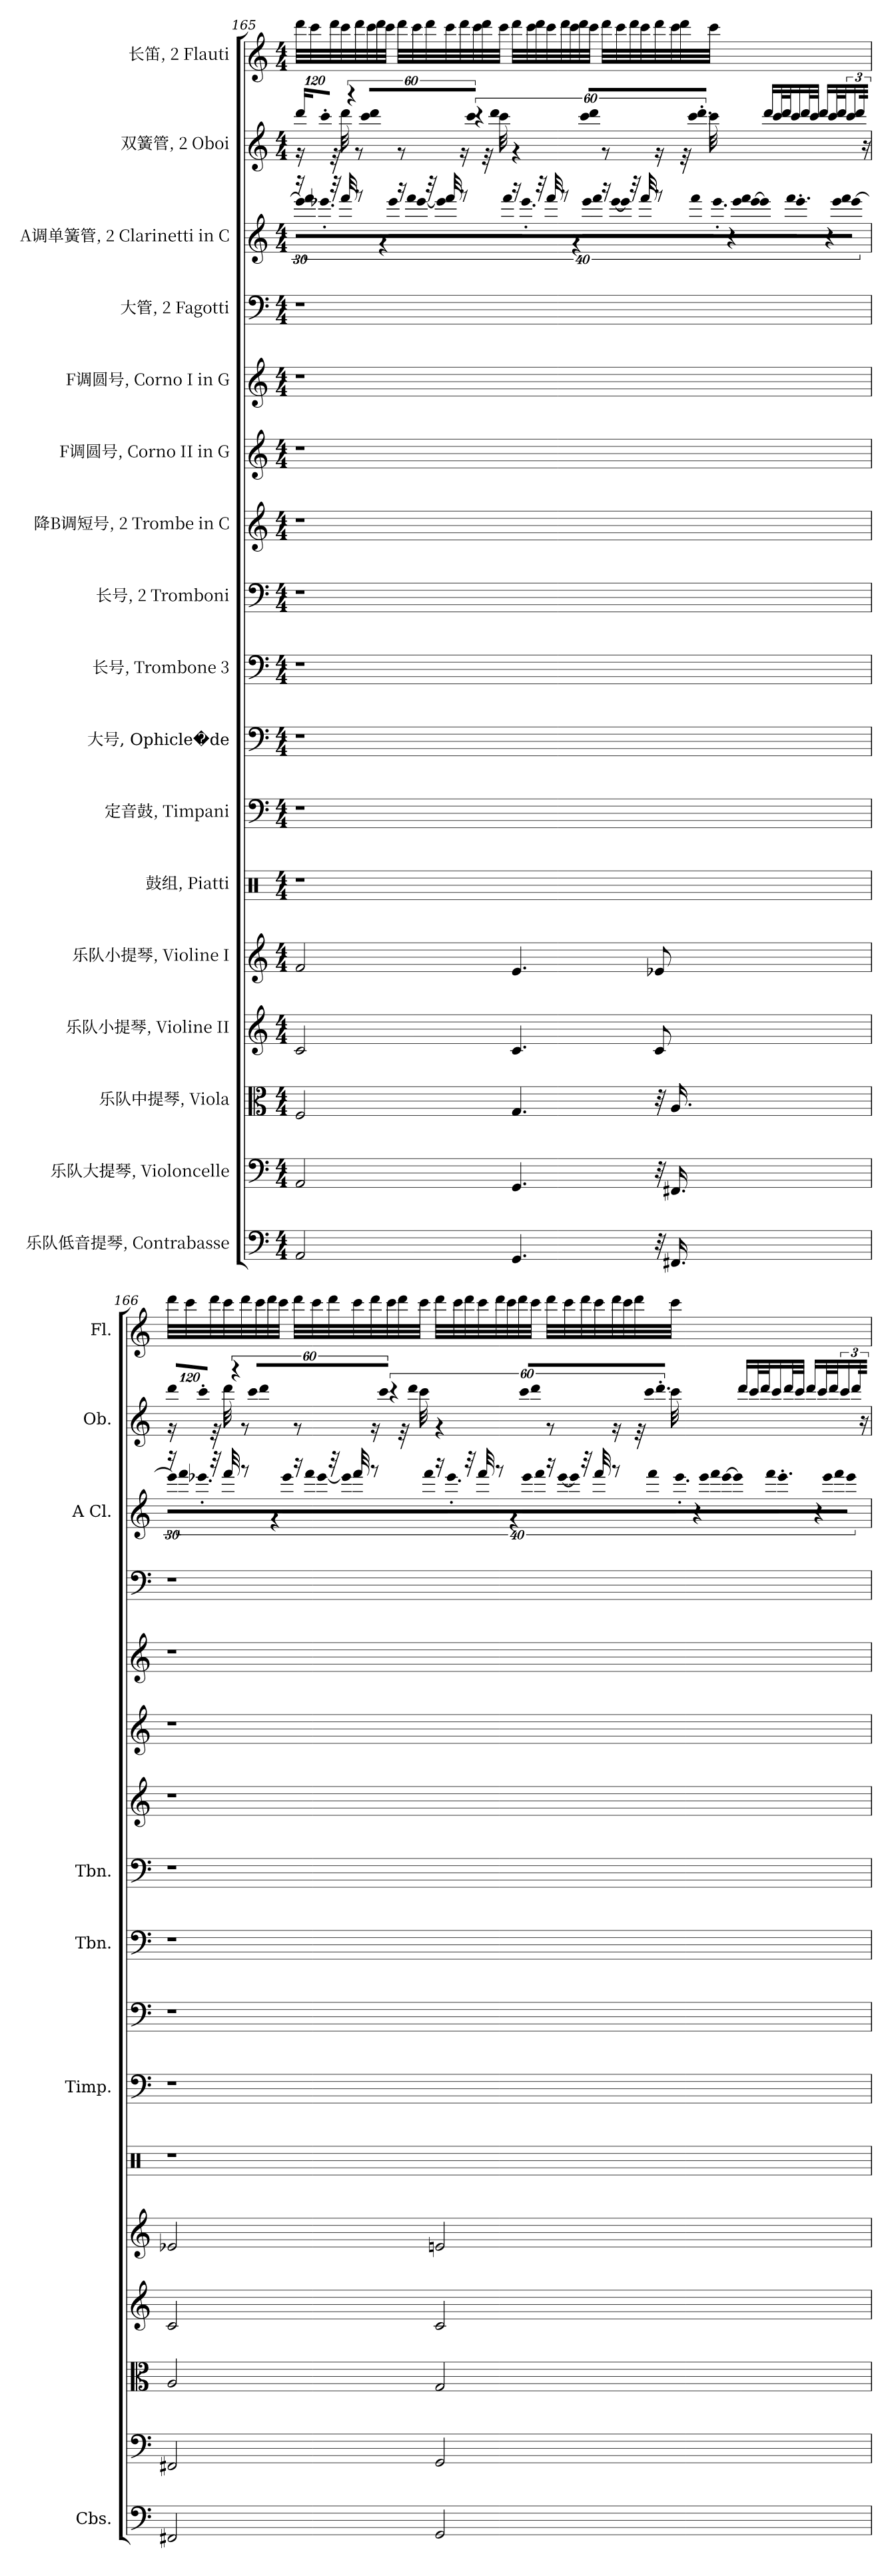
**kern	**kern	**kern	**kern	**kern	**kern	**kern	**kern	**kern	**kern	**kern	**kern	**kern	**kern	**kern	**kern	**kern
*part17	*part16	*part15	*part14	*part13	*part12	*part11	*part10	*part9	*part8	*part7	*part6	*part5	*part4	*part3	*part2	*part1
*staff17	*staff16	*staff15	*staff14	*staff13	*staff12	*staff11	*staff10	*staff9	*staff8	*staff7	*staff6	*staff5	*staff4	*staff3	*staff2	*staff1
*I"乐队低音提琴, Contrabasse	*I"乐队大提琴, Violoncelle	*I"乐队中提琴, Viola	*I"乐队小提琴, Violine II	*I"乐队小提琴, Violine I	*I"鼓组, Piatti	*I"定音鼓, Timpani	*I"大号, Ophicle�de	*I"长号, Trombone 3	*I"长号, 2 Tromboni	*I"降B调短号, 2 Trombe in C	*I"F调圆号, Corno II in G	*I"F调圆号, Corno I in G	*I"大管, 2 Fagotti	*I"A调单簧管, 2 Clarinetti in C	*I"双簧管, 2 Oboi	*I"长笛, 2 Flauti
*I'Cbs.	*	*	*	*	*	*I'Timp.	*	*I'Tbn.	*I'Tbn.	*	*	*	*	*I'A Cl.	*I'Ob.	*I'Fl.
!!LO:PB:g=z
*clefF4	*clefF4	*clefC3	*clefG2	*clefG2	*clefX	*clefF4	*clefF4	*clefF4	*clefF4	*clefG2	*clefG2	*clefG2	*clefF4	*clefG2	*clefG2	*clefG2
*ITrd7c12	*	*	*	*	*	*	*	*	*	*ITrd1c2	*ITrd4c7	*ITrd4c7	*	*ITrd2c3	*	*
*k[]	*k[]	*k[]	*k[]	*k[]	*k[]	*k[]	*k[]	*k[]	*k[]	*k[b-e-]	*k[b-]	*k[b-]	*k[]	*k[f#c#g#]	*k[]	*k[]
*M4/4	*M4/4	*M4/4	*M4/4	*M4/4	*M4/4	*M4/4	*M4/4	*M4/4	*M4/4	*M4/4	*M4/4	*M4/4	*M4/4	*M4/4	*M4/4	*M4/4
*MM165	*MM165	*MM165	*MM165	*MM165	*MM165	*MM165	*MM165	*MM165	*MM165	*MM165	*MM165	*MM165	*MM165	*MM165	*MM165	*MM165
=165	=165	=165	=165	=165	=165	=165	=165	=165	=165	=165	=165	=165	=165	=165	=165	=165
*	*	*	*	*	*	*	*	*	*	*	*	*	*	*^	*	*
!	!	!	!	!	!	!	!	!	!	!	!	!	!	!	!LO:N:vis=256%9	!LO:N:vis=16	!
*	*	*	*	*	*	*	*	*	*	*	*	*	*	*	*	*^	*
2AAA/	2AA/	2F/	2c/	2f/	1r	1r	1r	1r	1r	1r	1r	1r	1r	16r	960%17ccc\KLLL]	1920%107ddd/LL	16r	32ddd\LLL
!	!	!	!	!	!	!	!	!	!	!	!	!	!	!	!LO:N:vis=32	!	!	!
.	.	.	.	.	.	.	.	.	.	.	.	.	.	.	640%23ddd\	.	.	.
.	.	.	.	.	.	.	.	.	.	.	.	.	.	.	.	.	.	32ccc\
!	!	!	!	!	!	!	!	!	!	!	!	!	!	!	!LO:N:vis=32.	!	!	!
.	.	.	.	.	.	.	.	.	.	.	.	.	.	.	1920%103cccn'\JJJ	.	.	.
!	!	!	!	!	!	!	!	!	!	!	!	!	!	!	!	!LO:N:vis=16	!	!
.	.	.	.	.	.	.	.	.	.	.	.	.	.	.	.	1920%107ccc'/JJ	.	.
.	.	.	.	.	.	.	.	.	.	.	.	.	.	32r	.	.	32r	32ddd\
.	.	.	.	.	.	.	.	.	.	.	.	.	.	32ddd/	.	.	32ddd\	32ccc\
!	!	!	!	!	!	!	!	!	!	!	!	!	!	!	!LO:N:vis=32	!	!	!
.	.	.	.	.	.	.	.	.	.	.	.	.	.	.	640%23r	.	.	.
!	!	!	!	!	!	!	!	!	!	!	!	!	!	!	!	!LO:N:vis=32	!	!
.	.	.	.	.	.	.	.	.	.	.	.	.	.	.	.	1920%53r	.	.
.	.	.	.	.	.	.	.	.	.	.	.	.	.	8r	.	.	8r	32ddd\
!	!	!	!	!	!	!	!	!	!	!	!	!	!	!	!	!LO:N:vis=32	!	!
.	.	.	.	.	.	.	.	.	.	.	.	.	.	.	.	1920%53ccc/KLL	.	.
!	!	!	!	!	!	!	!	!	!	!	!	!	!	!	!LO:N:vis=32	!	!	!
.	.	.	.	.	.	.	.	.	.	.	.	.	.	.	640%23ccc\LLL	.	.	.
.	.	.	.	.	.	.	.	.	.	.	.	.	.	.	.	.	.	32ccc\
!	!	!	!	!	!	!	!	!	!	!	!	!	!	!	!	!LO:N:vis=16	!	!
.	.	.	.	.	.	.	.	.	.	.	.	.	.	.	.	1920%107ddd/	.	.
!	!	!	!	!	!	!	!	!	!	!	!	!	!	!	!LO:N:vis=32	!	!	!
.	.	.	.	.	.	.	.	.	.	.	.	.	.	.	640%23ddd\	.	.	.
.	.	.	.	.	.	.	.	.	.	.	.	.	.	.	.	.	.	32ddd\
!	!	!	!	!	!	!	!	!	!	!	!	!	!	!	!LO:N:vis=32	!	!	!
.	.	.	.	.	.	.	.	.	.	.	.	.	.	.	[640%23ccc\	.	.	.
.	.	.	.	.	.	.	.	.	.	.	.	.	.	.	.	.	.	32ccc\JJJ
!	!	!	!	!	!	!	!	!	!	!	!	!	!	!	!	!LO:N:vis=32	!	!
.	.	.	.	.	.	.	.	.	.	.	.	.	.	.	.	1920%53ccc/JJk	.	.
!	!	!	!	!	!	!	!	!	!	!	!	!	!	!	!	!LO:N:vis=32	!	!
.	.	.	.	.	.	.	.	.	.	.	.	.	.	16r	.	1920%53r	8r	32ddd\LLL
!	!	!	!	!	!	!	!	!	!	!	!	!	!	!	!LO:N:vis=256%9	!	!	!
.	.	.	.	.	.	.	.	.	.	.	.	.	.	.	960%17ccc\K]	.	.	.
!	!	!	!	!	!	!	!	!	!	!	!	!	!	!	!LO:N:vis=32	!	!	!
.	.	.	.	.	.	.	.	.	.	.	.	.	.	.	640%23ddd\	.	.	.
!	!	!	!	!	!	!	!	!	!	!	!	!	!	!	!	!LO:N:vis=32	!	!
.	.	.	.	.	.	.	.	.	.	.	.	.	.	.	.	1920%53ddd/	.	.
.	.	.	.	.	.	.	.	.	.	.	.	.	.	.	.	.	.	32ccc\
!	!	!	!	!	!	!	!	!	!	!	!	!	!	!	!LO:N:vis=32.	!	!	!
.	.	.	.	.	.	.	.	.	.	.	.	.	.	.	1920%103ccc'\JJJ	.	.	.
.	.	.	.	.	.	.	.	.	.	.	.	.	.	.	.	1920ryy	.	.
!	!	!	!	!	!	!	!	!	!	!	!	!	!	!	!	!LO:N:vis=32	!	!
.	.	.	.	.	.	.	.	.	.	.	.	.	.	.	.	1920%53ccc/KLL	.	.
.	.	.	.	.	.	.	.	.	.	.	.	.	.	32r	.	.	.	32ddd\
!	!	!	!	!	!	!	!	!	!	!	!	!	!	!	!	!LO:N:vis=16	!	!
.	.	.	.	.	.	.	.	.	.	.	.	.	.	.	.	1920%107ddd/	.	.
.	.	.	.	.	.	.	.	.	.	.	.	.	.	32ddd/	.	.	.	32ccc\
!	!	!	!	!	!	!	!	!	!	!	!	!	!	!	!LO:N:vis=32	!	!	!
.	.	.	.	.	.	.	.	.	.	.	.	.	.	.	640%23r	.	.	.
.	.	.	.	.	.	.	.	.	.	.	.	.	.	8r	.	.	16r	32ddd\
!	!	!	!	!	!	!	!	!	!	!	!	!	!	!	!	!LO:N:vis=32	!	!
.	.	.	.	.	.	.	.	.	.	.	.	.	.	.	.	1920%53ccc/K	.	.
!	!	!	!	!	!	!	!	!	!	!	!	!	!	!	!LO:N:vis=32	!	!	!
.	.	.	.	.	.	.	.	.	.	.	.	.	.	.	640%23ccc\LLL	.	.	.
.	.	.	.	.	.	.	.	.	.	.	.	.	.	.	.	.	.	32ccc\
.	.	.	.	.	.	.	.	.	.	.	.	.	.	.	.	18.ddd'/JJ	.	.
!	!	!	!	!	!	!	!	!	!	!	!	!	!	!	!LO:N:vis=32	!	!	!
.	.	.	.	.	.	.	.	.	.	.	.	.	.	.	640%23ddd\	.	.	.
.	.	.	.	.	.	.	.	.	.	.	.	.	.	.	.	.	32r	32ddd\
!	!	!	!	!	!	!	!	!	!	!	!	!	!	!	!LO:N:vis=32	!	!	!
.	.	.	.	.	.	.	.	.	.	.	.	.	.	.	[640%23ccc\	.	.	.
.	.	.	.	.	.	.	.	.	.	.	.	.	.	.	.	.	32ccc\	32ccc\JJJ
4.GGG/	4.GG/	4.G/	4.c/	4.e/	.	.	.	.	.	.	.	.	.	16r	.	16ddd/LL	4r	32ddd\LLL
!	!	!	!	!	!	!	!	!	!	!	!	!	!	!	!LO:N:vis=256%9	!	!	!
.	.	.	.	.	.	.	.	.	.	.	.	.	.	.	960%17ccc\K]	.	.	.
!	!	!	!	!	!	!	!	!	!	!	!	!	!	!	!LO:N:vis=32	!	!	!
.	.	.	.	.	.	.	.	.	.	.	.	.	.	.	640%23ddd\	.	.	.
.	.	.	.	.	.	.	.	.	.	.	.	.	.	.	.	.	.	32ccc\
!	!	!	!	!	!	!	!	!	!	!	!	!	!	!	!LO:N:vis=32.	!	!	!
.	.	.	.	.	.	.	.	.	.	.	.	.	.	.	1920%103ccc'\JJJ	.	.	.
.	.	.	.	.	.	.	.	.	.	.	.	.	.	32r	.	32ccc/L	.	32ddd\
.	.	.	.	.	.	.	.	.	.	.	.	.	.	32ddd/	.	32ddd/J	.	32ccc\
!	!	!	!	!	!	!	!	!	!	!	!	!	!	!	!LO:N:vis=32	!	!	!
.	.	.	.	.	.	.	.	.	.	.	.	.	.	.	640%23r	.	.	.
.	.	.	.	.	.	.	.	.	.	.	.	.	.	8r	.	16ccc/	.	32ddd\
!	!	!	!	!	!	!	!	!	!	!	!	!	!	!	!LO:N:vis=32	!	!	!
.	.	.	.	.	.	.	.	.	.	.	.	.	.	.	640%23ccc\LLL	.	.	.
.	.	.	.	.	.	.	.	.	.	.	.	.	.	.	.	.	.	32ccc\
!	!	!	!	!	!	!	!	!	!	!	!	!	!	!	!LO:N:vis=32	!	!	!
.	.	.	.	.	.	.	.	.	.	.	.	.	.	.	640%23ddd\	.	.	.
.	.	.	.	.	.	.	.	.	.	.	.	.	.	.	.	32ddd/L	.	32ddd\
!	!	!	!	!	!	!	!	!	!	!	!	!	!	!	!LO:N:vis=32	!	!	!
.	.	.	.	.	.	.	.	.	.	.	.	.	.	.	[640%23ccc\	.	.	.
.	.	.	.	.	.	.	.	.	.	.	.	.	.	.	.	32ccc/JJJ	.	32ccc\JJJ
.	.	.	.	.	.	.	.	.	.	.	.	.	.	16r	.	16ddd/LL	8r	32ddd\LLL
!	!	!	!	!	!	!	!	!	!	!	!	!	!	!	!LO:N:vis=256%9	!	!	!
.	.	.	.	.	.	.	.	.	.	.	.	.	.	.	960%17ccc\K]	.	.	.
!	!	!	!	!	!	!	!	!	!	!	!	!	!	!	!LO:N:vis=32	!	!	!
.	.	.	.	.	.	.	.	.	.	.	.	.	.	.	640%23ddd\	.	.	.
.	.	.	.	.	.	.	.	.	.	.	.	.	.	.	.	.	.	32ccc\
!	!	!	!	!	!	!	!	!	!	!	!	!	!	!	!LO:N:vis=32.	!	!	!
.	.	.	.	.	.	.	.	.	.	.	.	.	.	.	1920%103ccc'\JJJ	.	.	.
.	.	.	.	.	.	.	.	.	.	.	.	.	.	32r	.	32ccc/L	.	32ddd\
.	.	.	.	.	.	.	.	.	.	.	.	.	.	32ddd/	.	32ddd/J	.	32ccc\
!	!	!	!	!	!	!	!	!	!	!	!	!	!	!	!LO:N:vis=32	!	!	!
.	.	.	.	.	.	.	.	.	.	.	.	.	.	.	640%23r	.	.	.
32r	32r	32r	8c/	8e-X/	.	.	.	.	.	.	.	.	.	8r	.	24ccc/	16r	32ddd\
!	!	!	!	!	!	!	!	!	!	!	!	!	!	!	!LO:N:vis=32	!	!	!
.	.	.	.	.	.	.	.	.	.	.	.	.	.	.	640%23ccc\LLL	.	.	.
16.FFF#X/	16.FF#X/	16.A/	.	.	.	.	.	.	.	.	.	.	.	.	.	.	.	32ccc\
.	.	.	.	.	.	.	.	.	.	.	.	.	.	.	.	24ddd/JJ	.	.
!	!	!	!	!	!	!	!	!	!	!	!	!	!	!	!LO:N:vis=32	!	!	!
.	.	.	.	.	.	.	.	.	.	.	.	.	.	.	640%23ddd\	.	.	.
.	.	.	.	.	.	.	.	.	.	.	.	.	.	.	.	.	32r	32ddd\
.	.	.	.	.	.	.	.	.	.	.	.	.	.	.	.	24r	.	.
!	!	!	!	!	!	!	!	!	!	!	!	!	!	!	!LO:N:vis=32	!	!	!
.	.	.	.	.	.	.	.	.	.	.	.	.	.	.	[640%23ccc\JJJ	.	.	.
.	.	.	.	.	.	.	.	.	.	.	.	.	.	.	.	.	32ccc\	32ccc\JJJ
240ryy	240ryy	240ryy	240ryy	240ryy	240ryy	240ryy	240ryy	240ryy	240ryy	240ryy	240ryy	240ryy	240ryy	240ryy	.	240ryy	240ryy	240ryy
!!LO:PB:g=z
=166	=166	=166	=166	=166	=166	=166	=166	=166	=166	=166	=166	=166	=166	=166	=166	=166	=166	=166
!	!	!	!	!	!	!	!	!	!	!	!	!	!	!	!LO:N:vis=256%9	!LO:N:vis=16	!	!
2FFF#X/	2FF#X/	2A/	2c/	2e-X/	1r	1r	1r	1r	1r	1r	1r	1r	1r	16r	960%17ccc\KLLL]	1920%107ddd/LL	16r	32ddd\LLL
!	!	!	!	!	!	!	!	!	!	!	!	!	!	!	!LO:N:vis=32	!	!	!
.	.	.	.	.	.	.	.	.	.	.	.	.	.	.	640%23ddd\	.	.	.
.	.	.	.	.	.	.	.	.	.	.	.	.	.	.	.	.	.	32ccc\
!	!	!	!	!	!	!	!	!	!	!	!	!	!	!	!LO:N:vis=32.	!	!	!
.	.	.	.	.	.	.	.	.	.	.	.	.	.	.	1920%103cccn'\JJJ	.	.	.
!	!	!	!	!	!	!	!	!	!	!	!	!	!	!	!	!LO:N:vis=16	!	!
.	.	.	.	.	.	.	.	.	.	.	.	.	.	.	.	1920%107ccc'/JJ	.	.
.	.	.	.	.	.	.	.	.	.	.	.	.	.	32r	.	.	32r	32ddd\
.	.	.	.	.	.	.	.	.	.	.	.	.	.	32ddd/	.	.	32ddd\	32ccc\
!	!	!	!	!	!	!	!	!	!	!	!	!	!	!	!LO:N:vis=32	!	!	!
.	.	.	.	.	.	.	.	.	.	.	.	.	.	.	640%23r	.	.	.
!	!	!	!	!	!	!	!	!	!	!	!	!	!	!	!	!LO:N:vis=32	!	!
.	.	.	.	.	.	.	.	.	.	.	.	.	.	.	.	1920%53r	.	.
.	.	.	.	.	.	.	.	.	.	.	.	.	.	8r	.	.	8r	32ddd\
!	!	!	!	!	!	!	!	!	!	!	!	!	!	!	!	!LO:N:vis=32	!	!
.	.	.	.	.	.	.	.	.	.	.	.	.	.	.	.	1920%53ccc/KLL	.	.
!	!	!	!	!	!	!	!	!	!	!	!	!	!	!	!LO:N:vis=32	!	!	!
.	.	.	.	.	.	.	.	.	.	.	.	.	.	.	640%23ccc\LLL	.	.	.
.	.	.	.	.	.	.	.	.	.	.	.	.	.	.	.	.	.	32ccc\
!	!	!	!	!	!	!	!	!	!	!	!	!	!	!	!	!LO:N:vis=16	!	!
.	.	.	.	.	.	.	.	.	.	.	.	.	.	.	.	1920%107ddd/	.	.
!	!	!	!	!	!	!	!	!	!	!	!	!	!	!	!LO:N:vis=32	!	!	!
.	.	.	.	.	.	.	.	.	.	.	.	.	.	.	640%23ddd\	.	.	.
.	.	.	.	.	.	.	.	.	.	.	.	.	.	.	.	.	.	32ddd\
!	!	!	!	!	!	!	!	!	!	!	!	!	!	!	!LO:N:vis=32	!	!	!
.	.	.	.	.	.	.	.	.	.	.	.	.	.	.	[640%23ccc\	.	.	.
.	.	.	.	.	.	.	.	.	.	.	.	.	.	.	.	.	.	32ccc\JJJ
!	!	!	!	!	!	!	!	!	!	!	!	!	!	!	!	!LO:N:vis=32	!	!
.	.	.	.	.	.	.	.	.	.	.	.	.	.	.	.	1920%53ccc/JJk	.	.
!	!	!	!	!	!	!	!	!	!	!	!	!	!	!	!	!LO:N:vis=32	!	!
.	.	.	.	.	.	.	.	.	.	.	.	.	.	16r	.	1920%53r	8r	32ddd\LLL
!	!	!	!	!	!	!	!	!	!	!	!	!	!	!	!LO:N:vis=256%9	!	!	!
.	.	.	.	.	.	.	.	.	.	.	.	.	.	.	960%17ccc\K]	.	.	.
!	!	!	!	!	!	!	!	!	!	!	!	!	!	!	!LO:N:vis=32	!	!	!
.	.	.	.	.	.	.	.	.	.	.	.	.	.	.	640%23ddd\	.	.	.
!	!	!	!	!	!	!	!	!	!	!	!	!	!	!	!	!LO:N:vis=32	!	!
.	.	.	.	.	.	.	.	.	.	.	.	.	.	.	.	1920%53ddd/	.	.
.	.	.	.	.	.	.	.	.	.	.	.	.	.	.	.	.	.	32ccc\
!	!	!	!	!	!	!	!	!	!	!	!	!	!	!	!LO:N:vis=32.	!	!	!
.	.	.	.	.	.	.	.	.	.	.	.	.	.	.	1920%103ccc'\JJJ	.	.	.
.	.	.	.	.	.	.	.	.	.	.	.	.	.	.	.	1920ryy	.	.
!	!	!	!	!	!	!	!	!	!	!	!	!	!	!	!	!LO:N:vis=32	!	!
.	.	.	.	.	.	.	.	.	.	.	.	.	.	.	.	1920%53ccc/KLL	.	.
.	.	.	.	.	.	.	.	.	.	.	.	.	.	32r	.	.	.	32ddd\
!	!	!	!	!	!	!	!	!	!	!	!	!	!	!	!	!LO:N:vis=16	!	!
.	.	.	.	.	.	.	.	.	.	.	.	.	.	.	.	1920%107ddd/	.	.
.	.	.	.	.	.	.	.	.	.	.	.	.	.	32ddd/	.	.	.	32ccc\
!	!	!	!	!	!	!	!	!	!	!	!	!	!	!	!LO:N:vis=32	!	!	!
.	.	.	.	.	.	.	.	.	.	.	.	.	.	.	640%23r	.	.	.
.	.	.	.	.	.	.	.	.	.	.	.	.	.	8r	.	.	16r	32ddd\
!	!	!	!	!	!	!	!	!	!	!	!	!	!	!	!	!LO:N:vis=32	!	!
.	.	.	.	.	.	.	.	.	.	.	.	.	.	.	.	1920%53ccc/K	.	.
!	!	!	!	!	!	!	!	!	!	!	!	!	!	!	!LO:N:vis=32	!	!	!
.	.	.	.	.	.	.	.	.	.	.	.	.	.	.	640%23ccc\LLL	.	.	.
.	.	.	.	.	.	.	.	.	.	.	.	.	.	.	.	.	.	32ccc\
.	.	.	.	.	.	.	.	.	.	.	.	.	.	.	.	18.ddd'/JJ	.	.
!	!	!	!	!	!	!	!	!	!	!	!	!	!	!	!LO:N:vis=32	!	!	!
.	.	.	.	.	.	.	.	.	.	.	.	.	.	.	640%23ddd\	.	.	.
.	.	.	.	.	.	.	.	.	.	.	.	.	.	.	.	.	32r	32ddd\
!	!	!	!	!	!	!	!	!	!	!	!	!	!	!	!LO:N:vis=32	!	!	!
.	.	.	.	.	.	.	.	.	.	.	.	.	.	.	[640%23ccc\	.	.	.
.	.	.	.	.	.	.	.	.	.	.	.	.	.	.	.	.	32ccc\	32ccc\JJJ
2GGG/	2GG/	2G/	2c/	2en/	.	.	.	.	.	.	.	.	.	16r	.	16ddd/LL	4r	32ddd\LLL
!	!	!	!	!	!	!	!	!	!	!	!	!	!	!	!LO:N:vis=256%9	!	!	!
.	.	.	.	.	.	.	.	.	.	.	.	.	.	.	960%17ccc\K]	.	.	.
!	!	!	!	!	!	!	!	!	!	!	!	!	!	!	!LO:N:vis=32	!	!	!
.	.	.	.	.	.	.	.	.	.	.	.	.	.	.	640%23ddd\	.	.	.
.	.	.	.	.	.	.	.	.	.	.	.	.	.	.	.	.	.	32ccc\
!	!	!	!	!	!	!	!	!	!	!	!	!	!	!	!LO:N:vis=32.	!	!	!
.	.	.	.	.	.	.	.	.	.	.	.	.	.	.	1920%103ccc'\JJJ	.	.	.
.	.	.	.	.	.	.	.	.	.	.	.	.	.	32r	.	32ccc/L	.	32ddd\
.	.	.	.	.	.	.	.	.	.	.	.	.	.	32ddd/	.	32ddd/J	.	32ccc\
!	!	!	!	!	!	!	!	!	!	!	!	!	!	!	!LO:N:vis=32	!	!	!
.	.	.	.	.	.	.	.	.	.	.	.	.	.	.	640%23r	.	.	.
.	.	.	.	.	.	.	.	.	.	.	.	.	.	8r	.	16ccc/	.	32ddd\
!	!	!	!	!	!	!	!	!	!	!	!	!	!	!	!LO:N:vis=32	!	!	!
.	.	.	.	.	.	.	.	.	.	.	.	.	.	.	640%23ccc\LLL	.	.	.
.	.	.	.	.	.	.	.	.	.	.	.	.	.	.	.	.	.	32ccc\
!	!	!	!	!	!	!	!	!	!	!	!	!	!	!	!LO:N:vis=32	!	!	!
.	.	.	.	.	.	.	.	.	.	.	.	.	.	.	640%23ddd\	.	.	.
.	.	.	.	.	.	.	.	.	.	.	.	.	.	.	.	32ddd/L	.	32ddd\
!	!	!	!	!	!	!	!	!	!	!	!	!	!	!	!LO:N:vis=32	!	!	!
.	.	.	.	.	.	.	.	.	.	.	.	.	.	.	[640%23ccc\	.	.	.
.	.	.	.	.	.	.	.	.	.	.	.	.	.	.	.	32ccc/JJJ	.	32ccc\JJJ
.	.	.	.	.	.	.	.	.	.	.	.	.	.	16r	.	16ddd/LL	8r	32ddd\LLL
!	!	!	!	!	!	!	!	!	!	!	!	!	!	!	!LO:N:vis=256%9	!	!	!
.	.	.	.	.	.	.	.	.	.	.	.	.	.	.	960%17ccc\K]	.	.	.
!	!	!	!	!	!	!	!	!	!	!	!	!	!	!	!LO:N:vis=32	!	!	!
.	.	.	.	.	.	.	.	.	.	.	.	.	.	.	640%23ddd\	.	.	.
.	.	.	.	.	.	.	.	.	.	.	.	.	.	.	.	.	.	32ccc\
!	!	!	!	!	!	!	!	!	!	!	!	!	!	!	!LO:N:vis=32.	!	!	!
.	.	.	.	.	.	.	.	.	.	.	.	.	.	.	1920%103ccc'\JJJ	.	.	.
.	.	.	.	.	.	.	.	.	.	.	.	.	.	32r	.	32ccc/L	.	32ddd\
.	.	.	.	.	.	.	.	.	.	.	.	.	.	32ddd/	.	32ddd/J	.	32ccc\
!	!	!	!	!	!	!	!	!	!	!	!	!	!	!	!LO:N:vis=32	!	!	!
.	.	.	.	.	.	.	.	.	.	.	.	.	.	.	640%23r	.	.	.
*	*	*	*	*	*	*	*	*	*	*	*	*	*	*	*	*	*	*MM124
.	.	.	.	.	.	.	.	.	.	.	.	.	.	8r	.	24ccc/	16r	32ddd\
!	!	!	!	!	!	!	!	!	!	!	!	!	!	!	!LO:N:vis=32	!	!	!
.	.	.	.	.	.	.	.	.	.	.	.	.	.	.	640%23ccc\LLL	.	.	.
.	.	.	.	.	.	.	.	.	.	.	.	.	.	.	.	.	.	32ccc\
.	.	.	.	.	.	.	.	.	.	.	.	.	.	.	.	24ddd/JJ	.	.
!	!	!	!	!	!	!	!	!	!	!	!	!	!	!	!LO:N:vis=32	!	!	!
.	.	.	.	.	.	.	.	.	.	.	.	.	.	.	640%23ddd\	.	.	.
.	.	.	.	.	.	.	.	.	.	.	.	.	.	.	.	.	32r	32ddd\
.	.	.	.	.	.	.	.	.	.	.	.	.	.	.	.	24r	.	.
!	!	!	!	!	!	!	!	!	!	!	!	!	!	!	!LO:N:vis=32	!	!	!
.	.	.	.	.	.	.	.	.	.	.	.	.	.	.	[640%23ccc\JJJ	.	.	.
.	.	.	.	.	.	.	.	.	.	.	.	.	.	.	.	.	32ccc\	32ccc\JJJ
240ryy	240ryy	240ryy	240ryy	240ryy	240ryy	240ryy	240ryy	240ryy	240ryy	240ryy	240ryy	240ryy	240ryy	240ryy	.	240ryy	240ryy	240ryy
*	*	*	*	*	*	*	*	*	*	*	*	*	*	*v	*v	*	*	*
*	*	*	*	*	*	*	*	*	*	*	*	*	*	*	*v	*v	*
=	=	=	=	=	=	=	=	=	=	=	=	=	=	=	=	=
*-	*-	*-	*-	*-	*-	*-	*-	*-	*-	*-	*-	*-	*-	*-	*-	*-
